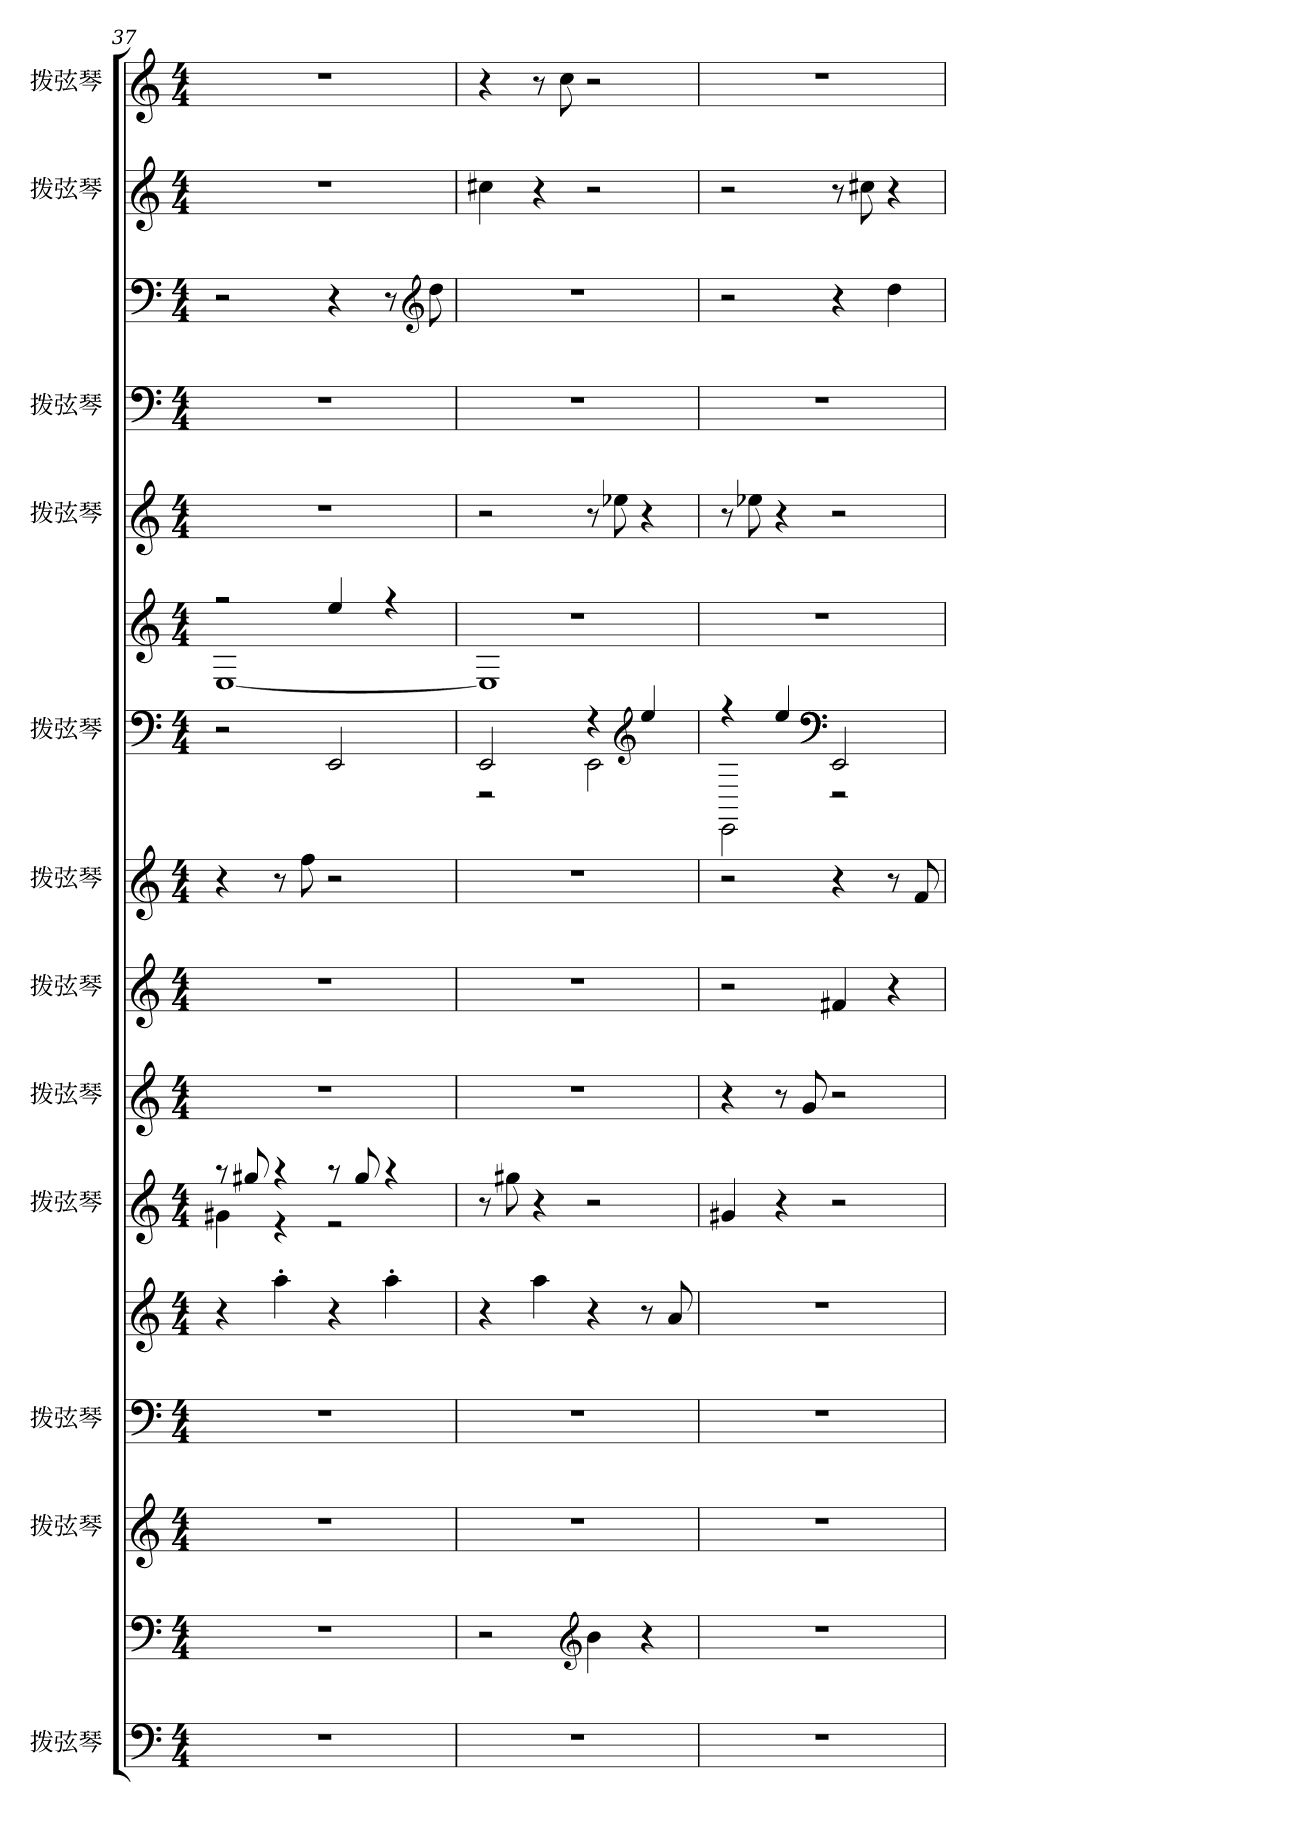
**kern	**kern	**kern	**kern	**kern	**kern	**kern	**kern	**kern	**kern	**kern	**kern	**kern	**kern	**kern	**kern
*part12	*part12	*part11	*part10	*part10	*part9	*part8	*part7	*part6	*part5	*part5	*part4	*part3	*part3	*part2	*part1
*staff16	*staff15	*staff14	*staff13	*staff12	*staff11	*staff10	*staff9	*staff8	*staff7	*staff6	*staff5	*staff4	*staff3	*staff2	*staff1
*I"拨弦琴	*	*I"拨弦琴	*I"拨弦琴	*	*I"拨弦琴	*I"拨弦琴	*I"拨弦琴	*I"拨弦琴	*I"拨弦琴	*	*I"拨弦琴	*I"拨弦琴	*	*I"拨弦琴	*I"拨弦琴
!!LO:PB:g=z
*clefF4	*clefF4	*clefG2	*clefF4	*clefG2	*clefG2	*clefG2	*clefG2	*clefG2	*clefF4	*clefG2	*clefG2	*clefF4	*clefF4	*clefG2	*clefG2
*k[]	*k[]	*k[]	*k[]	*k[]	*k[]	*k[]	*k[]	*k[]	*k[]	*k[]	*k[]	*k[]	*k[]	*k[]	*k[]
*M4/4	*M4/4	*M4/4	*M4/4	*M4/4	*M4/4	*M4/4	*M4/4	*M4/4	*M4/4	*M4/4	*M4/4	*M4/4	*M4/4	*M4/4	*M4/4
=37	=37	=37	=37	=37	=37	=37	=37	=37	=37	=37	=37	=37	=37	=37	=37
*	*	*	*	*	*^	*	*	*	*	*^	*	*	*	*	*
1r	1r	1r	1r	4r	8r	4g#X\	1r	1r	4r	2r	2r	[1E	1r	1r	2r	1r	1r
.	.	.	.	.	8gg#X/	.	.	.	.	.	.	.	.	.	.	.	.
.	.	.	.	4aa'\	4r	4r	.	.	8r	.	.	.	.	.	.	.	.
.	.	.	.	.	.	.	.	.	8ff\	.	.	.	.	.	.	.	.
.	.	.	.	4r	8r	2r	.	.	2r	2EE/	4ee/	.	.	.	4r	.	.
.	.	.	.	.	8gg#/	.	.	.	.	.	.	.	.	.	.	.	.
.	.	.	.	4aa'\	4r	.	.	.	.	.	4r	.	.	.	8r	.	.
*	*	*	*	*	*	*	*	*	*	*	*	*	*	*	*clefG2	*	*
.	.	.	.	.	.	.	.	.	.	.	.	.	.	.	8dd\	.	.
*	*	*	*	*	*v	*v	*	*	*	*	*	*	*	*	*	*	*
=38	=38	=38	=38	=38	=38	=38	=38	=38	=38	=38	=38	=38	=38	=38	=38	=38
*	*	*	*	*	*	*	*	*	*^	*	*	*	*	*	*	*
1r	2r	1r	1r	4r	8r	1r	1r	1r	2EE/	2r	1r	1E]	2r	1r	1r	4cc#X\	4r
.	.	.	.	.	8gg#X\	.	.	.	.	.	.	.	.	.	.	.	.
.	.	.	.	4aa\	4r	.	.	.	.	.	.	.	.	.	.	4r	8r
.	.	.	.	.	.	.	.	.	.	.	.	.	.	.	.	.	8cc\
*	*clefG2	*	*	*	*	*	*	*	*	*	*	*	*	*	*	*	*
.	4b\	.	.	4r	2r	.	.	.	4r	2EE\	.	.	8r	.	.	2r	2r
.	.	.	.	.	.	.	.	.	.	.	.	.	8ee-X\	.	.	.	.
*	*	*	*	*	*	*	*	*	*clefG2	*	*	*	*	*	*	*	*
.	4r	.	.	8r	.	.	.	.	4ee/	.	.	.	4r	.	.	.	.
.	.	.	.	8a/	.	.	.	.	.	.	.	.	.	.	.	.	.
*	*	*	*	*	*	*	*	*	*	*	*v	*v	*	*	*	*	*
=39	=39	=39	=39	=39	=39	=39	=39	=39	=39	=39	=39	=39	=39	=39	=39	=39
1r	1r	1r	1r	1r	4g#X/	4r	2r	2r	4r	2EE\	1r	8r	1r	2r	2r	1r
.	.	.	.	.	.	.	.	.	.	.	.	8ee-X\	.	.	.	.
.	.	.	.	.	4r	8r	.	.	4ee/	.	.	4r	.	.	.	.
.	.	.	.	.	.	8g/	.	.	.	.	.	.	.	.	.	.
*	*	*	*	*	*	*	*	*	*clefF4	*	*	*	*	*	*	*
.	.	.	.	.	2r	2r	4f#X/	4r	2EE/	2r	.	2r	.	4r	8r	.
.	.	.	.	.	.	.	.	.	.	.	.	.	.	.	8cc#X\	.
.	.	.	.	.	.	.	4r	8r	.	.	.	.	.	4dd\	4r	.
.	.	.	.	.	.	.	.	8f/	.	.	.	.	.	.	.	.
*	*	*	*	*	*	*	*	*	*v	*v	*	*	*	*	*	*
=	=	=	=	=	=	=	=	=	=	=	=	=	=	=	=
*-	*-	*-	*-	*-	*-	*-	*-	*-	*-	*-	*-	*-	*-	*-	*-
